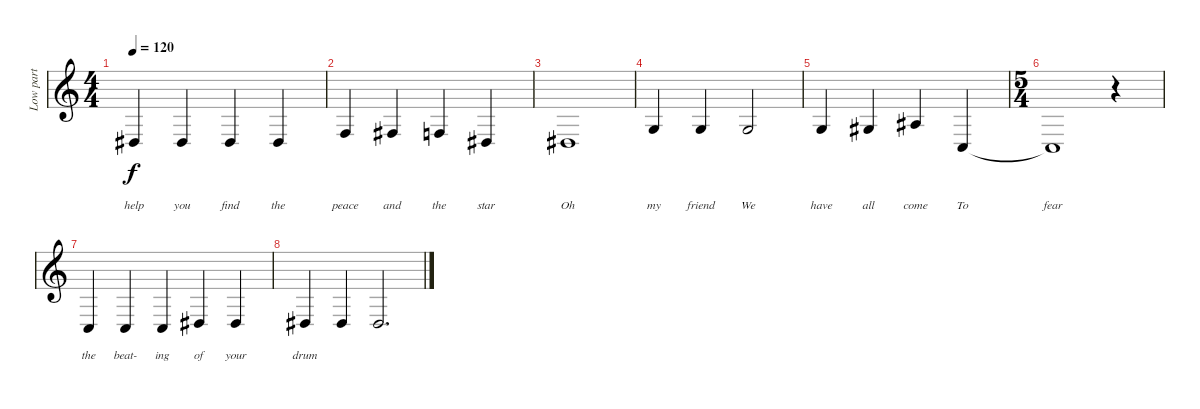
\track ("Low part" "Low part") {instrument voiceoohs}
\staff {score}
\tuning (E4 B3 G3 D3 A2 E2) {hide}
\ts (4 4)
\tempo 120
\clef g2
\ks c
6.5.4{lyrics (0 "") lyrics (1 "") lyrics (2 "") lyrics (3 "help") lyrics (4 "") dy f} 6.5.4{lyrics (0 "") lyrics (1 "") lyrics (2 "") lyrics (3 "you") lyrics (4 "")} 6.5.4{lyrics (0 "") lyrics (1 "") lyrics (2 "") lyrics (3 "find") lyrics (4 "")} 6.5.4{lyrics (0 "") lyrics (1 "") lyrics (2 "") lyrics (3 "the") lyrics (4 "")} |
8.5.4{lyrics (0 "") lyrics (1 "") lyrics (2 "") lyrics (3 "peace") lyrics (4 "")} 9.5.4{lyrics (0 "") lyrics (1 "") lyrics (2 "") lyrics (3 "and") lyrics (4 "")} 8.5.4{lyrics (0 "") lyrics (1 "") lyrics (2 "") lyrics (3 "the") lyrics (4 "")} 6.5.4{lyrics (0 "") lyrics (1 "") lyrics (2 "") lyrics (3 "star") lyrics (4 "")} |
6.5.1{lyrics (0 "") lyrics (1 "") lyrics (2 "") lyrics (3 "Oh") lyrics (4 "")} |
10.5.4{lyrics (0 "") lyrics (1 "") lyrics (2 "") lyrics (3 "my") lyrics (4 "")} 10.5.4{lyrics (0 "") lyrics (1 "") lyrics (2 "") lyrics (3 "friend") lyrics (4 "")} 10.5.2{lyrics (0 "") lyrics (1 "") lyrics (2 "") lyrics (3 "We") lyrics (4 "")} |
10.5.4{lyrics (0 "") lyrics (1 "") lyrics (2 "") lyrics (3 "have") lyrics (4 "")} 11.5.4{lyrics (0 "") lyrics (1 "") lyrics (2 "") lyrics (3 "all") lyrics (4 "")} 13.5.4{lyrics (0 "") lyrics (1 "") lyrics (2 "") lyrics (3 "come") lyrics (4 "")} 3.5.4{lyrics (0 "") lyrics (1 "") lyrics (2 "") lyrics (3 "To") lyrics (4 "")} |
\ts (5 4)
3.5{t}.1{lyrics (0 "") lyrics (1 "") lyrics (2 "") lyrics (3 "fear") lyrics (4 "")} r.4 |
3.5.4{lyrics (0 "") lyrics (1 "") lyrics (2 "") lyrics (3 "the") lyrics (4 "")} 3.5.4{lyrics (0 "") lyrics (1 "") lyrics (2 "") lyrics (3 "beat-") lyrics (4 "")} 3.5.4{lyrics (0 "") lyrics (1 "") lyrics (2 "") lyrics (3 "ing") lyrics (4 "")} 6.5.4{lyrics (0 "") lyrics (1 "") lyrics (2 "") lyrics (3 "of") lyrics (4 "")} 6.5.4{lyrics (0 "") lyrics (1 "") lyrics (2 "") lyrics (3 "your") lyrics (4 "")} |
6.5.4{lyrics (0 "") lyrics (1 "") lyrics (2 "") lyrics (3 "drum") lyrics (4 "")} 6.5.4 6.5.2{d}
